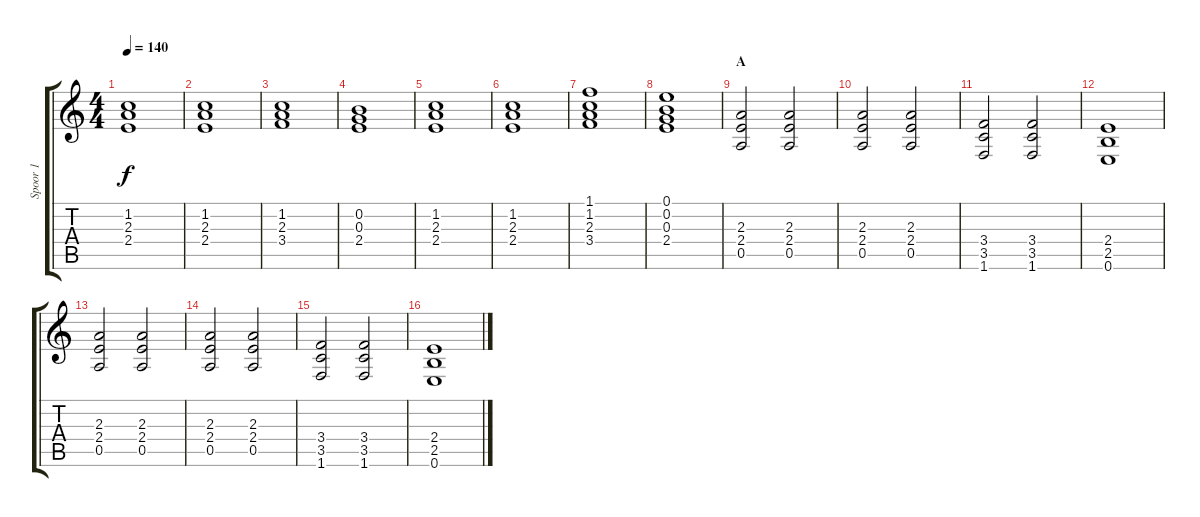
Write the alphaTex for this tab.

\track ("Spoor 1" "Spoor 1") {instrument electricguitarclean}
\staff {score tabs}
\tuning (E4 B3 G3 D3 A2 E2) {hide}
\ts (4 4)
\tempo 140
\clef g2
\ks c
(1.2 2.3 2.4).1{dy f volume 16 instrument electricguitarclean} |
(1.2 2.3 2.4).1 |
(1.2 2.3 3.4).1 |
(0.2 0.3 2.4).1 |
(1.2 2.3 2.4).1 |
(1.2 2.3 2.4).1 |
(1.1 1.2 2.3 3.4).1 |
(0.1 0.2 0.3 2.4).1 |
\section ("" "A")
(2.3 2.4 0.5).2{volume 13 instrument overdrivenguitar} (2.3 2.4 0.5).2 |
(2.3 2.4 0.5).2 (2.3 2.4 0.5).2 |
(3.4 3.5 1.6).2 (3.4 3.5 1.6).2 |
(2.4 2.5 0.6).1 |
(2.3 2.4 0.5).2 (2.3 2.4 0.5).2 |
(2.3 2.4 0.5).2 (2.3 2.4 0.5).2 |
(3.4 3.5 1.6).2 (3.4 3.5 1.6).2 |
(2.4 2.5 0.6).1
